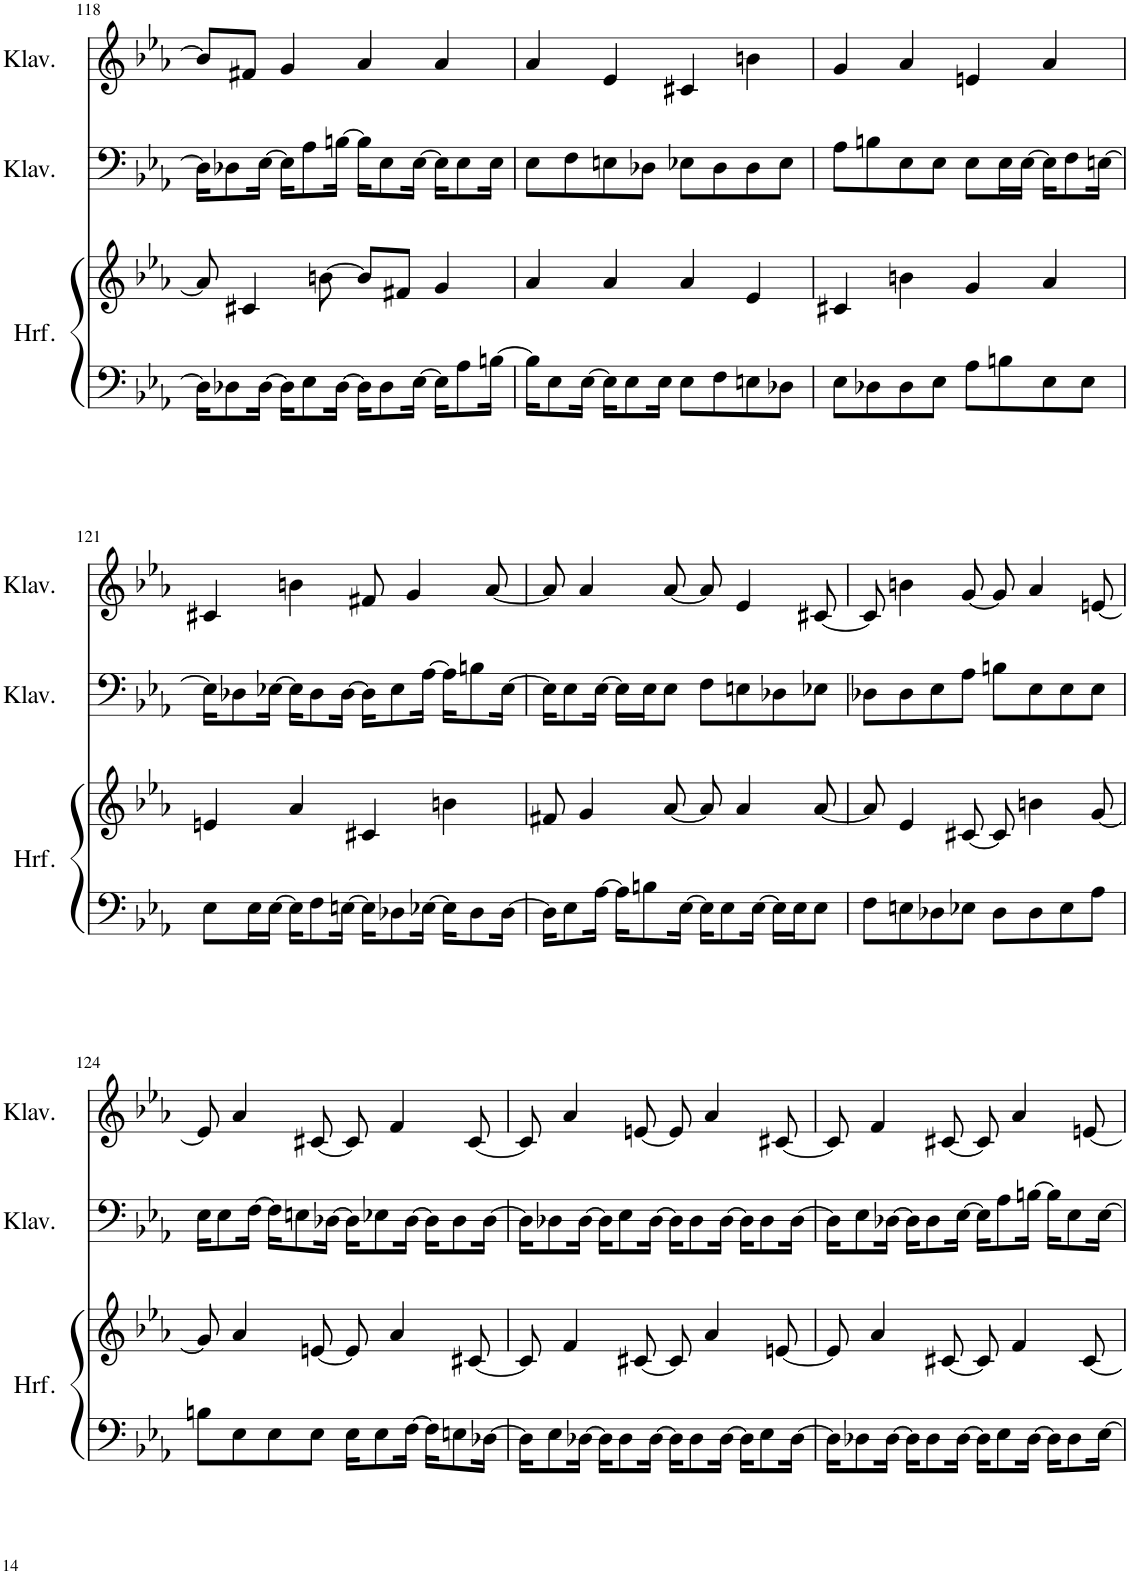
**kern	**kern	**kern	**kern
*part3	*part3	*part2	*part1
*staff4	*staff3	*staff2	*staff1
*I"Harfe	*	*I"Klavier	*I"Klavier
*I'Hrf.	*	*I'Klav.	*I'Klav.
!!LO:PB:g=z
*clefF4	*clefG2	*clefF4	*clefG2
*k[b-e-a-]	*k[b-e-a-]	*k[b-e-a-]	*k[b-e-a-]
*M4/4	*M4/4	*M4/4	*M4/4
=118	=118	=118	=118
16D-\KL]	8a-/]	16D-\KL]	8b/L]
8D-X\	.	8D-X\	.
.	4c#X/	.	8f#X/J
[16D-\Jk	.	[16E-\Jk	.
16D-\KL]	.	16E-\KL]	4g/
8E-\	.	8A-\	.
.	[8bn\	.	.
[16D-\Jk	.	[16Bn\Jk	.
16D-\KL]	8b/L]	16B\KL]	4a-/
8D-\	.	8E-\	.
.	8f#X/J	.	.
[16E-\Jk	.	[16E-\Jk	.
16E-\KL]	4g/	16E-\KL]	4a-/
8A-\	.	8E-\	.
[16Bn\Jk	.	16E-\Jk	.
=119	=119	=119	=119
16B\KL]	4a-/	8E-\L	4a-/
8E-\	.	.	.
.	.	8F\	.
[16E-\Jk	.	.	.
16E-\KL]	4a-/	8En\	4e-/
8E-\	.	.	.
.	.	8D-X\J	.
16E-\Jk	.	.	.
8E-\L	4a-/	8E-X\L	4c#X/
8F\	.	8D-\	.
8En\	4e-/	8D-\	4bn\
8D-X\J	.	8E-\J	.
=120	=120	=120	=120
8E-\L	4c#X/	8A-\L	4g/
8D-X\	.	8Bn\	.
8D-\	4bn\	8E-\	4a-/
8E-\J	.	8E-\J	.
8A-\L	4g/	8E-\L	4en/
8Bn\	.	16E-\L	.
.	.	[16E-\JJ	.
8E-\	4a-/	16E-\KL]	4a-/
.	.	8F\	.
8E-\J	.	.	.
.	.	[16En\Jk	.
!!LO:LB:g=z
=121	=121	=121	=121
8E-\L	4en/	16E\KL]	4c#X/
.	.	8D-X\	.
16E-\L	.	.	.
[16E-\JJ	.	[16E-X\Jk	.
16E-\KL]	4a-/	16E-\KL]	4bn\
8F\	.	8D-\	.
[16En\Jk	.	[16D-\Jk	.
16E\KL]	4c#X/	16D-\KL]	8f#X/
8D-X\	.	8E-\	.
.	.	.	4g/
[16E-X\Jk	.	[16A-\Jk	.
16E-\KL]	4bn\	16A-\KL]	.
8D-\	.	8Bn\	.
.	.	.	[8a-/
[16D-\Jk	.	[16E-\Jk	.
=122	=122	=122	=122
16D-\KL]	8f#X/	16E-\KL]	8a-/]
8E-\	.	8E-\	.
.	4g/	.	4a-/
[16A-\Jk	.	[16E-\Jk	.
16A-\KL]	.	16E-\LL]	.
8Bn\	.	16E-\J	.
.	[8a-/	8E-\J	[8a-/
[16E-\Jk	.	.	.
16E-\KL]	8a-/]	8F\L	8a-/]
8E-\	.	.	.
.	4a-/	8En\	4e-/
[16E-\Jk	.	.	.
16E-\LL]	.	8D-X\	.
16E-\J	.	.	.
8E-\J	[8a-/	8E-X\J	[8c#X/
=123	=123	=123	=123
8F\L	8a-/]	8D-X\L	8c#/]
8En\	4e-/	8D-\	4bn\
8D-X\	.	8E-\	.
8E-X\J	[8c#X/	8A-\J	[8g/
8D-\L	8c#/]	8Bn\L	8g/]
8D-\	4bn\	8E-\	4a-/
8E-\	.	8E-\	.
8A-\J	[8g/	8E-\J	[8en/
!!LO:LB:g=z
=124	=124	=124	=124
8Bn\L	8g/]	16E-\KL	8e/]
.	.	8E-\	.
8E-\	4a-/	.	4a-/
.	.	[16F\Jk	.
8E-\	.	16F\KL]	.
.	.	8En\	.
8E-\J	[8en/	.	[8c#X/
.	.	[16D-X\Jk	.
16E-\KL	8e/]	16D-\KL]	8c#/]
8E-\	.	8E-X\	.
.	4a-/	.	4f/
[16F\Jk	.	[16D-\Jk	.
16F\KL]	.	16D-\KL]	.
8En\	.	8D-\	.
.	[8c#X/	.	[8c#/
[16D-X\Jk	.	[16D-\Jk	.
=125	=125	=125	=125
16D-\KL]	8c#/]	16D-\KL]	8c#/]
8E-\	.	8D-X\	.
.	4f/	.	4a-/
[16D-X\Jk	.	[16D-\Jk	.
16D-\KL]	.	16D-\KL]	.
8D-\	.	8E-\	.
.	[8c#X/	.	[8en/
[16D-\Jk	.	[16D-\Jk	.
16D-\KL]	8c#/]	16D-\KL]	8e/]
8D-\	.	8D-\	.
.	4a-/	.	4a-/
[16D-\Jk	.	[16D-\Jk	.
16D-\KL]	.	16D-\KL]	.
8E-\	.	8D-\	.
.	[8en/	.	[8c#X/
[16D-\Jk	.	[16D-\Jk	.
=126	=126	=126	=126
16D-\KL]	8e/]	16D-\KL]	8c#/]
8D-X\	.	8E-\	.
.	4a-/	.	4f/
[16D-\Jk	.	[16D-X\Jk	.
16D-\KL]	.	16D-\KL]	.
8D-\	.	8D-\	.
.	[8c#X/	.	[8c#X/
[16D-\Jk	.	[16E-\Jk	.
16D-\KL]	8c#/]	16E-\KL]	8c#/]
8E-\	.	8A-\	.
.	4f/	.	4a-/
[16D-\Jk	.	[16Bn\Jk	.
16D-\KL]	.	16B\KL]	.
8D-\	.	8E-\	.
.	[8c#/	.	[8en/
[16E-\Jk	.	[16E-\Jk	.
=	=	=	=
*-	*-	*-	*-
